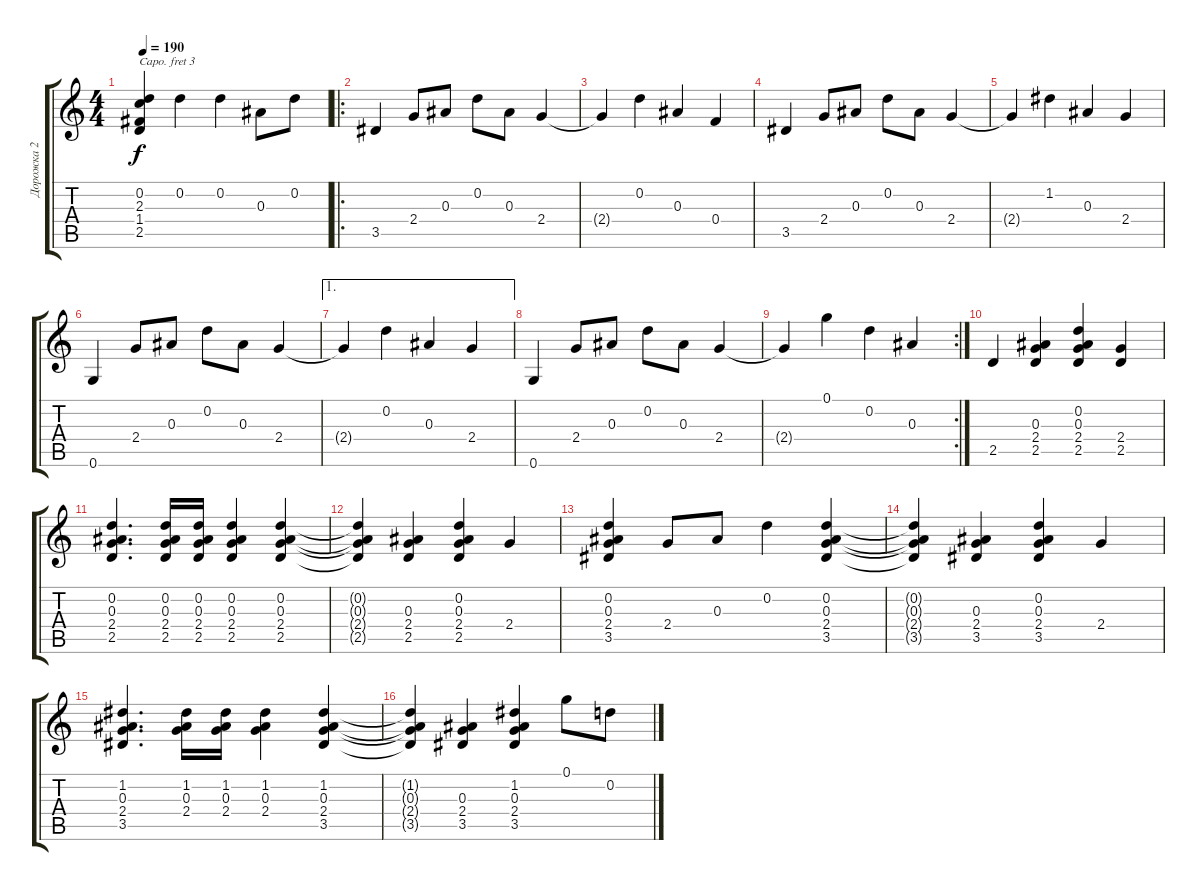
\track ("Дорожка 2" "Дорожка 2") {instrument acousticguitarsteel}
\staff {score tabs}
\capo 3
\tuning (E4 B3 G3 D3 A2 E2) {hide}
\ts (4 4)
\tempo 190
\clef g2
\ks c
(0.2{t} 2.3{t} 1.4{t} 2.5{t}).4{dy f} 0.2.4 0.2.4 0.3.8 0.2.8 |
\ro
3.5.4 2.4.8 0.3.8 0.2.8 0.3.8 2.4.4 |
2.4{t}.4 0.2.4 0.3.4 0.4.4 |
3.5.4 2.4.8 0.3.8 0.2.8 0.3.8 2.4.4 |
2.4{t}.4 1.2.4 0.3.4 2.4.4 |
0.6.4 2.4.8 0.3.8 0.2.8 0.3.8 2.4.4 |
\ae 1
2.4{t}.4 0.2.4 0.3.4 2.4.4 |
0.6.4 2.4.8 0.3.8 0.2.8 0.3.8 2.4.4 |
\rc 2
2.4{t}.4 0.1.4 0.2.4 0.3.4 |
2.5.4 (0.3 2.4 2.5).4 (0.2 0.3 2.4 2.5).4 (2.4 2.5).4 |
(0.2 0.3 2.4 2.5).4{d} (0.2 0.3 2.4 2.5).16 (0.2 0.3 2.4 2.5).16 (0.2 0.3 2.4 2.5).4 (0.2 0.3 2.4 2.5).4 |
(0.2{t} 0.3{t} 2.4{t} 2.5{t}).4 (0.3 2.4 2.5).4 (0.2 0.3 2.4 2.5).4 2.4.4 |
(0.2 0.3 2.4 3.5).4 2.4.8 0.3.8 0.2.4 (0.2 0.3 2.4 3.5).4 |
(0.2{t} 0.3{t} 2.4{t} 3.5{t}).4 (0.3 2.4 3.5).4 (0.2 0.3 2.4 3.5).4 2.4.4 |
(1.2 0.3 2.4 3.5).4{d} (1.2 0.3 2.4).16 (1.2 0.3 2.4).16 (1.2 0.3 2.4).4 (1.2 0.3 2.4 3.5).4 |
(1.2{t} 0.3{t} 2.4{t} 3.5{t}).4 (0.3 2.4 3.5).4 (1.2 0.3 2.4 3.5).4 0.1.8 0.2.8
